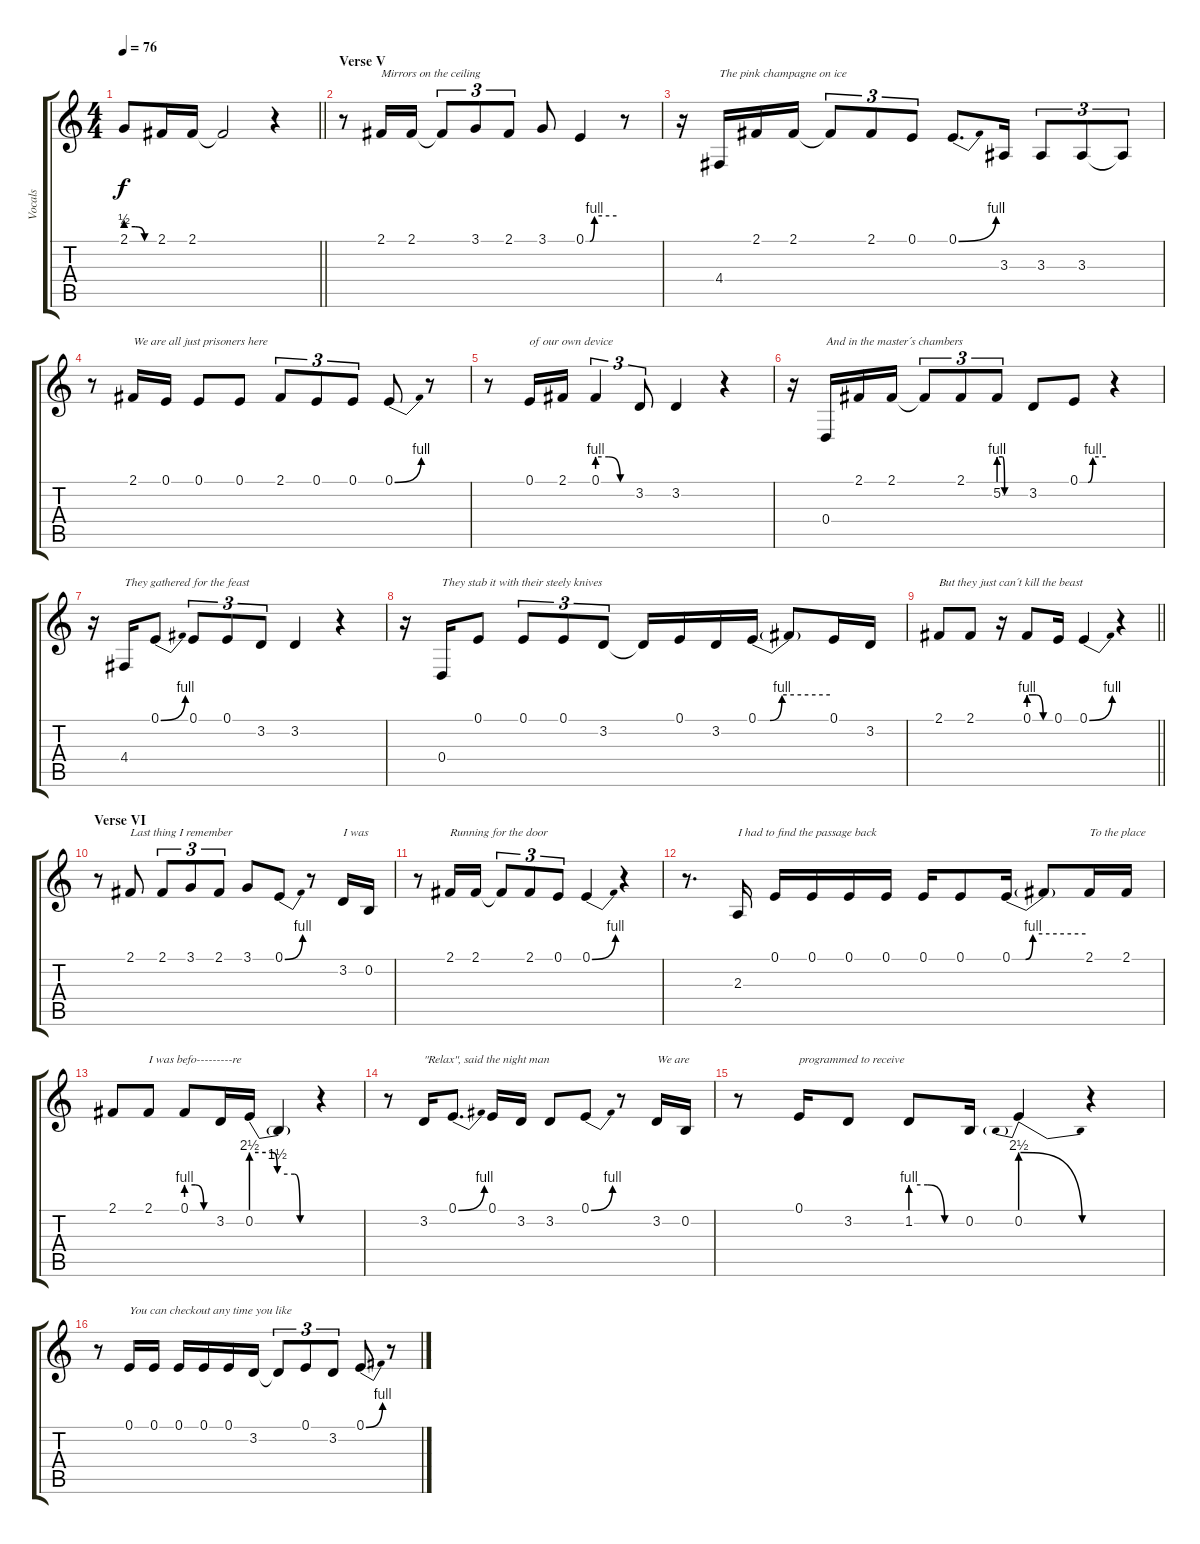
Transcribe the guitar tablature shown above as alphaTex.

\track ("Vocals" "Vocals") {instrument lead2sawtooth}
\staff {score tabs}
\tuning (E4 B3 G3 D3 A2 E2) {hide}
\ts (4 4)
\tempo 76
\clef g2
\barLineRight lightlight
\ks c
2.1{be (custom 0 2 20 2 40 0 60 0)}.8{dy f} 2.1.16 2.1.16 2.1{t}.2 r.4 |
\section ("" "Verse V")
r.8 2.1.16{txt "Mirrors on the ceiling"} 2.1.16 2.1{t}.8{tu (3 2)} 3.1.8{tu (3 2)} 2.1.8{tu (3 2)} 3.1.8 0.1{be (custom 0 0 8 0 17 4 60 4)}.4 r.8 |
r.16 4.4.16{txt "The pink champagne on ice "} 2.1.16 2.1.16 2.1{t}.8{tu (3 2)} 2.1.8{tu (3 2)} 0.1.8{tu (3 2)} 0.1{be (bend 0 0 60 4)}.8{d} 3.3.16 3.3.8{tu (3 2)} 3.3.8{tu (3 2)} 3.3{t}.8{tu (3 2)} |
r.8 2.1.16{txt "We are all just prisoners here"} 0.1.16 0.1.8 0.1.8 2.1.8{tu (3 2)} 0.1.8{tu (3 2)} 0.1.8{tu (3 2)} 0.1{be (bend 0 0 60 4)}.8 r.8 |
r.8 0.1.16{txt "of our own device"} 2.1.16 0.1{be (custom 0 4 20 4 40 0 60 0)}.4{tu (3 2)} 3.2.8{tu (3 2)} 3.2.4 r.4 |
r.16 0.4.16{txt "And in the master´s chambers"} 2.1.16 2.1.16 2.1{t}.8{tu (3 2)} 2.1.8{tu (3 2)} 5.2{be (custom 0 4 8 4 13 0 60 0)}.8{tu (3 2)} 3.2.8 0.1{be (custom 0 0 19 0 30 4 60 4)}.8 r.4 |
r.16 4.4.16{txt "They gathered for the feast "} 0.1{be (bend 0 0 60 4)}.8 0.1.8{tu (3 2)} 0.1.8{tu (3 2)} 3.2.8{tu (3 2)} 3.2.4 r.4 |
r.16 0.4.16{txt "They stab it with their steely knives"} 0.1.8 0.1.8{tu (3 2)} 0.1.8{tu (3 2)} 3.2.8{tu (3 2)} 3.2{t}.16 0.1.16 3.2.16 0.1{be (custom 0 0 10 0 20 4 60 4)}.16 0.1{t}.8 0.1.16 3.2.16 |
\barLineRight lightlight
2.1.8{txt "But they just can´t kill the beast "} 2.1.8 r.16 0.1{be (custom 0 4 20 4 40 0 60 0)}.8 0.1.16 0.1{be (bend 0 0 60 4)}.4 r.4 |
\section ("" "Verse VI")
r.8 2.1.8{txt "Last thing I remember"} 2.1.8{tu (3 2)} 3.1.8{tu (3 2)} 2.1.8{tu (3 2)} 3.1.8 0.1{be (bend 0 0 60 4)}.8 r.8 3.2.16{txt "I was"} 0.2.16 |
r.8 2.1.16{txt "Running for the door "} 2.1.16 2.1{t}.8{tu (3 2)} 2.1.8{tu (3 2)} 0.1.8{tu (3 2)} 0.1{be (bend 0 0 60 4)}.4 r.4 |
r.8{d} 2.3.16{txt "I had to find the passage back "} 0.1.16 0.1.16 0.1.16 0.1.16 0.1.16 0.1.8 0.1{be (custom 0 0 11 0 17 4 60 4)}.16 0.1{t}.8 2.1.16{txt "To the place "} 2.1.16 |
2.1.8 2.1.8{txt "I was befo---------re"} 0.1{be (custom 0 4 20 4 40 0 60 0)}.8 3.2.16 0.2{be (custom 0 10 20 10 24 6 40 6 45 0 60 0)}.16 0.2{t}.4 r.4 |
r.8 3.2.16{txt "\"Relax\", said the night man"} 0.1{be (bend 0 0 60 4)}.8{d} 0.1.16 3.2.16 3.2.8 0.1{be (bend 0 0 60 4)}.8 r.8 3.2.16{txt "We are"} 0.2.16 |
r.8 0.1.16{txt "programmed to receive"} 3.2.8 1.2{be (custom 0 4 20 4 40 0 60 0)}.8 0.2.16 0.2{be (prebendrelease 0 10 60 0)}.4 r.4 |
r.8 0.1.16{txt "You can checkout any time you like"} 0.1.16 0.1.16 0.1.16 0.1.16 3.2.16 3.2{t}.8{tu (3 2)} 0.1.8{tu (3 2)} 3.2.8{tu (3 2)} 0.1{be (bend 0 0 60 4)}.8 r.8
